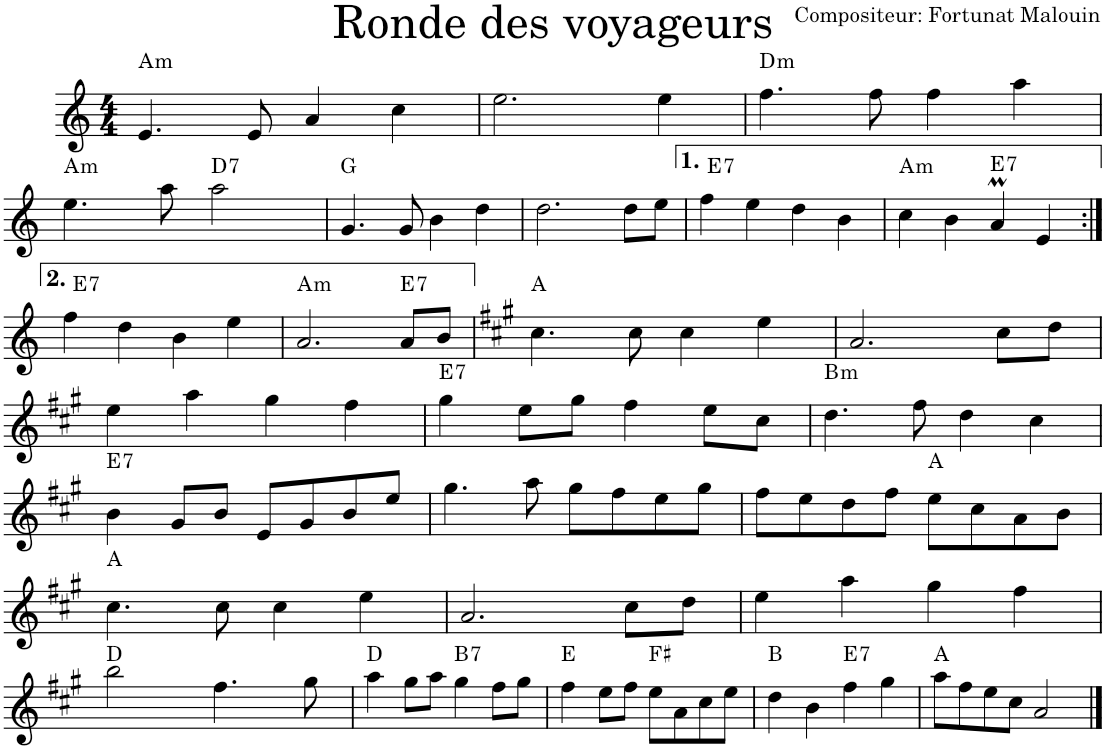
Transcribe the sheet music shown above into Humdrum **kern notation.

**kern	**harte
*part1	*part1
*staff1	*
*I"Violon	*
*I'Vln.	*
*clefG2	*
*k[]	*
*M4/4	*
=1	=1
!	!LO:H:kt=m
4.e/	A:min
8e/	.
4a/	.
4cc\	.
=2	=2
2.ee\	.
4ee\	.
=3	=3
!	!LO:H:kt=m
4.ff\	D:min
8ff\	.
4ff\	.
4aa\	.
!!LO:LB:g=z
=4	=4
!	!LO:H:kt=m
4.ee\	A:min
8aa\	.
!	!LO:H:kt=7
2aa\	D:7
=5	=5
4.g/	G:maj
8g/	.
4b\	.
4dd\	.
=6	=6
2.dd\	.
8dd\L	.
8ee\J	.
=7	=7
!	!LO:H:kt=7
4ff\	E:7
4ee\	.
4dd\	.
4b\	.
=8	=8
!	!LO:H:kt=m
4cc\	A:min
4b\	.
!	!LO:H:kt=7
4aM/	E:7
4e/	.
!!LO:LB:g=z
=9:|!	=9:|!
!	!LO:H:kt=7
4ff\	E:7
4dd\	.
4b\	.
4ee\	.
=10	=10
!	!LO:H:kt=m
2.a/	A:min
!	!LO:H:kt=7
8a/L	E:7
8b/J	.
=11	=11
*k[f#c#g#]	*
4.cc#\	A:maj
8cc#\	.
4cc#\	.
4ee\	.
=12	=12
2.a/	.
8cc#\L	.
8dd\J	.
!!LO:LB:g=z
=13	=13
4ee\	.
4aa\	.
4gg#\	.
4ff#\	.
=14	=14
!	!LO:H:kt=7
4gg#\	E:7
8ee\L	.
8gg#\J	.
4ff#\	.
8ee\L	.
8cc#\J	.
=15	=15
!	!LO:H:kt=m
4.dd\	B:min
8ff#\	.
4dd\	.
4cc#\	.
!!LO:LB:g=z
=16	=16
!	!LO:H:kt=7
4b\	E:7
8g#/L	.
8b/J	.
8e/L	.
8g#/	.
8b/	.
8ee/J	.
=17	=17
4.gg#\	.
8aa\	.
8gg#\L	.
8ff#\	.
8ee\	.
8gg#\J	.
=18	=18
8ff#\L	.
8ee\	.
8dd\	.
8ff#\J	.
8ee\L	A:maj
8cc#\	.
8a\	.
8b\J	.
!!LO:LB:g=z
=19	=19
4.cc#\	A:maj
8cc#\	.
4cc#\	.
4ee\	.
=20	=20
2.a/	.
8cc#\L	.
8dd\J	.
=21	=21
4ee\	.
4aa\	.
4gg#\	.
4ff#\	.
!!LO:LB:g=z
=22	=22
2bb\	D:maj
4.ff#\	.
8gg#\	.
=23	=23
4aa\	D:maj
8gg#\L	.
8aa\J	.
!	!LO:H:kt=7
4gg#\	B:7
8ff#\L	.
8gg#\J	.
=24	=24
4ff#\	E:maj
8ee\L	.
8ff#\J	.
8ee\L	F#:maj
8a\	.
8cc#\	.
8ee\J	.
=25	=25
4dd\	B:maj
4b\	.
!	!LO:H:kt=7
4ff#\	E:7
4gg#\	.
=26	=26
8aa\L	A:maj
8ff#\	.
8ee\	.
8cc#\J	.
2a/	.
==	==
*-	*-
